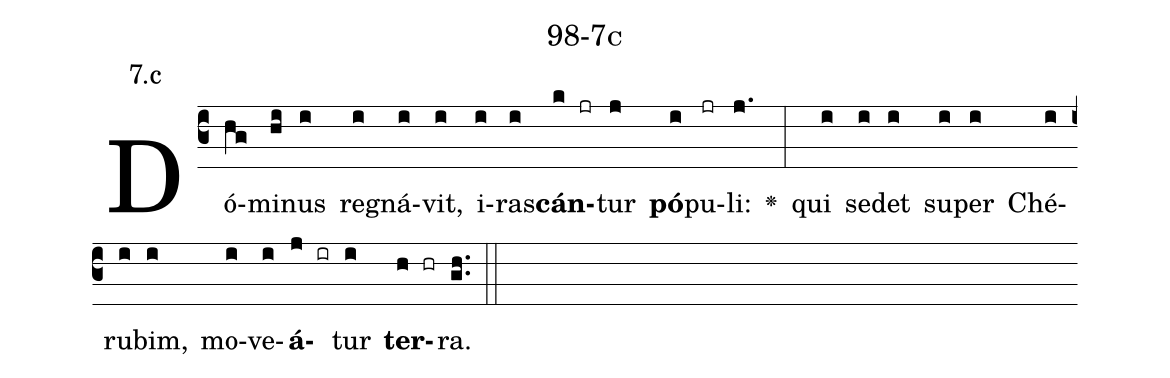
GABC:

name: 98-7c;
annotation: 7.c;
%%
(c3)Dó(hg)mi(hi)nus(i) re(i)gná(i)vit,(i) i(i)ras(i)<b>cán</b>(k jr)tur(j) <b>pó</b>(i)pu(jr)li:(j.) <v>\greheightstar</v>(:) qui(i) se(i)det(i) su(i)per(i) Ché(i)ru(i)bim,(i) mo(i)ve(i)<b>á</b>(j ir)tur(i) <b>ter</b>(h hr)ra.(gh..) (::)


%E(i) u(i) o(j) u(i) a(h) e.(gh..) (::)
